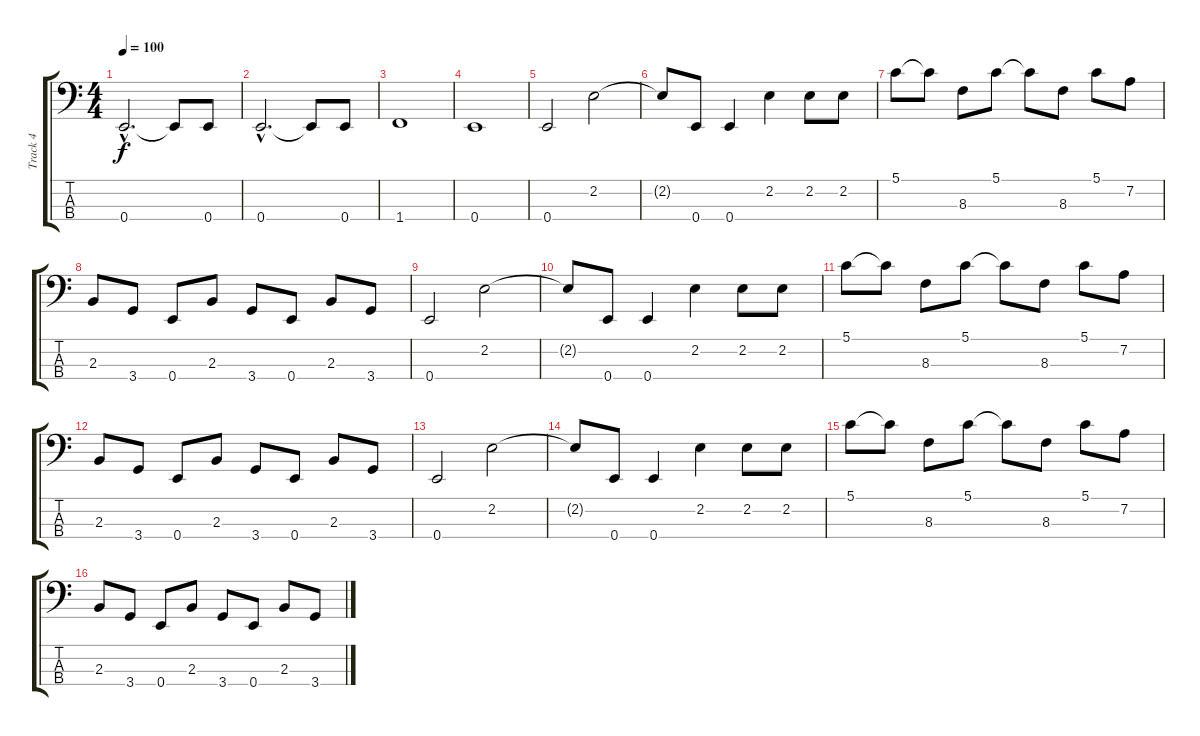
\track ("Track 4" "Track 4") {instrument electricbassfinger}
\staff {score tabs}
\tuning (G2 D2 A1 E1) {hide}
\ts (4 4)
\tempo 100
\clef f4
\ks c
0.4{hac}.2{d dy f} 0.4{t}.8 0.4.8 |
0.4{hac}.2{d} 0.4{t}.8 0.4.8 |
1.4.1 |
0.4.1 |
0.4.2 2.2.2 |
2.2{t}.8 0.4.8 0.4.4 2.2.4 2.2.8 2.2.8 |
5.1.8 5.1{t}.8 8.3.8 5.1.8 5.1{t}.8 8.3.8 5.1.8 7.2.8 |
2.3.8 3.4.8 0.4.8 2.3.8 3.4.8 0.4.8 2.3.8 3.4.8 |
0.4.2 2.2.2 |
2.2{t}.8 0.4.8 0.4.4 2.2.4 2.2.8 2.2.8 |
5.1.8 5.1{t}.8 8.3.8 5.1.8 5.1{t}.8 8.3.8 5.1.8 7.2.8 |
2.3.8 3.4.8 0.4.8 2.3.8 3.4.8 0.4.8 2.3.8 3.4.8 |
0.4.2 2.2.2 |
2.2{t}.8 0.4.8 0.4.4 2.2.4 2.2.8 2.2.8 |
5.1.8 5.1{t}.8 8.3.8 5.1.8 5.1{t}.8 8.3.8 5.1.8 7.2.8 |
2.3.8 3.4.8 0.4.8 2.3.8 3.4.8 0.4.8 2.3.8 3.4.8
